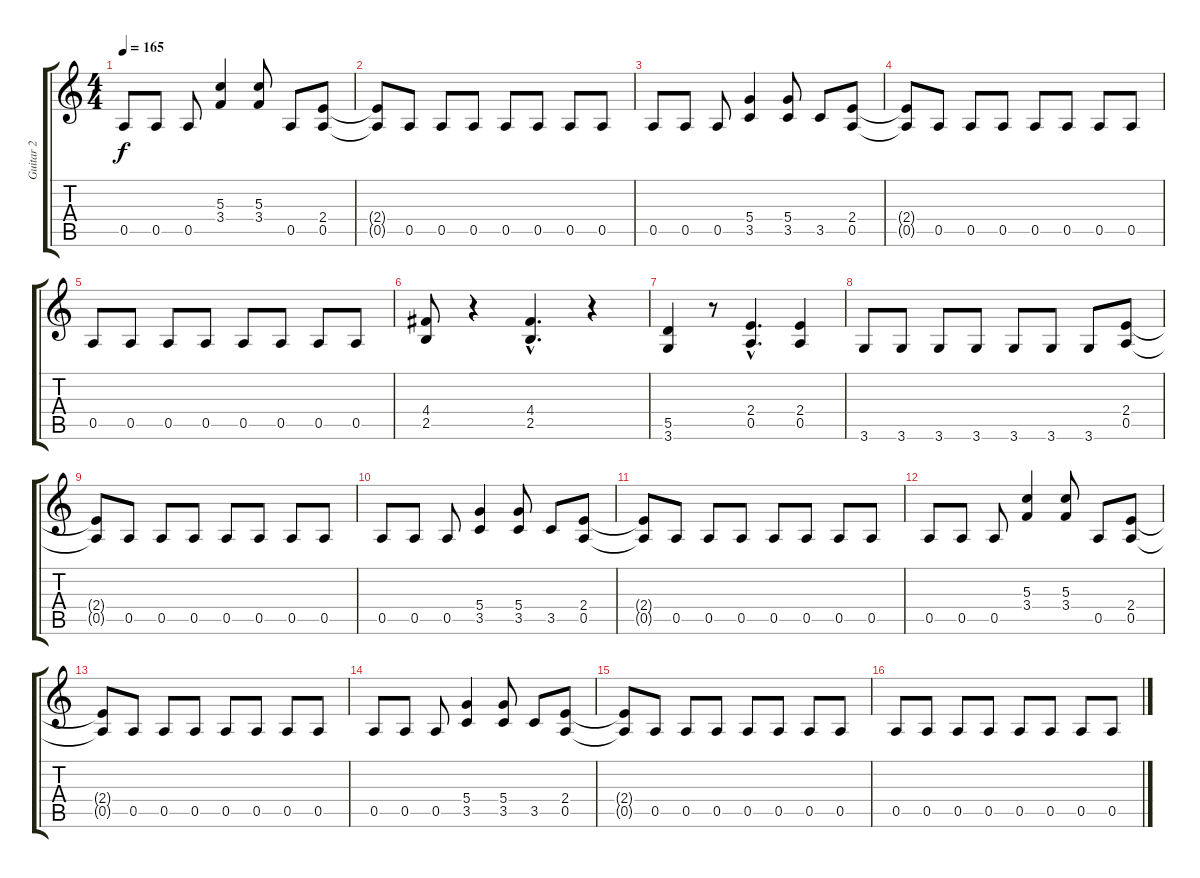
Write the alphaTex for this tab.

\track ("Guitar 2" "Guitar 2") {instrument overdrivenguitar}
\staff {score tabs}
\tuning (E4 B3 G3 D3 A2 E2) {hide}
\ts (4 4)
\tempo 165
\clef g2
\ks c
0.5.8{dy f} 0.5.8 0.5.8 (5.3 3.4).4 (5.3 3.4).8 0.5.8 (2.4 0.5).8 |
(2.4{t} 0.5{t}).8 0.5.8 0.5.8 0.5.8 0.5.8 0.5.8 0.5.8 0.5.8 |
0.5.8 0.5.8 0.5.8 (5.4 3.5).4 (5.4 3.5).8 3.5.8 (2.4 0.5).8 |
(2.4{t} 0.5{t}).8 0.5.8 0.5.8 0.5.8 0.5.8 0.5.8 0.5.8 0.5.8 |
0.5.8 0.5.8 0.5.8 0.5.8 0.5.8 0.5.8 0.5.8 0.5.8 |
(4.4 2.5).8 r.4 (4.4{hac} 2.5{hac}).4{d} r.4 |
(5.5 3.6).4 r.8 (2.4{hac} 0.5{hac}).4{d} (2.4 0.5).4 |
3.6.8 3.6.8 3.6.8 3.6.8 3.6.8 3.6.8 3.6.8 (2.4 0.5).8 |
(2.4{t} 0.5{t}).8 0.5.8 0.5.8 0.5.8 0.5.8 0.5.8 0.5.8 0.5.8 |
0.5.8 0.5.8 0.5.8 (5.4 3.5).4 (5.4 3.5).8 3.5.8 (2.4 0.5).8 |
(2.4{t} 0.5{t}).8 0.5.8 0.5.8 0.5.8 0.5.8 0.5.8 0.5.8 0.5.8 |
0.5.8 0.5.8 0.5.8 (5.3 3.4).4 (5.3 3.4).8 0.5.8 (2.4 0.5).8 |
(2.4{t} 0.5{t}).8 0.5.8 0.5.8 0.5.8 0.5.8 0.5.8 0.5.8 0.5.8 |
0.5.8 0.5.8 0.5.8 (5.4 3.5).4 (5.4 3.5).8 3.5.8 (2.4 0.5).8 |
(2.4{t} 0.5{t}).8 0.5.8 0.5.8 0.5.8 0.5.8 0.5.8 0.5.8 0.5.8 |
0.5.8 0.5.8 0.5.8 0.5.8 0.5.8 0.5.8 0.5.8 0.5.8
